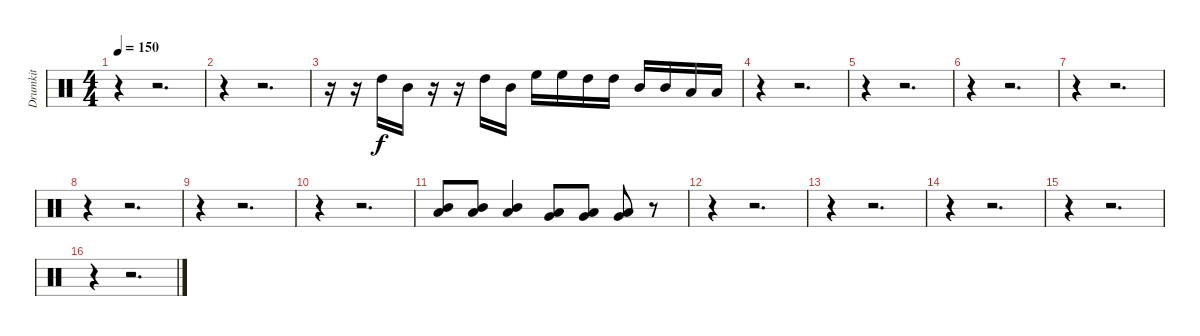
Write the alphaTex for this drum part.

\track ("Drumkit" "Drumkit") {instrument percussion}
\staff {score}
\articulation defaults
\ts (4 4)
\tempo 150
\clef neutral
\ks c
r.4{dy f} r.2{d} |
r.4 r.2{d} |
r.16 r.16 "High Tom (hit)".16 "Mid Tom (hit)".16 r.16 r.16 "High Tom (hit)".16 "Mid Tom (hit)".16 "High Floor Tom (hit)".16 "High Floor Tom (hit)".16 "High Tom (hit)".16 "High Tom (hit)".16 "Mid Tom (hit)".16 "Mid Tom (hit)".16 "Low Tom (hit)".16 "Low Tom (hit)".16 |
r.4 r.2{d} |
r.4 r.2{d} |
r.4 r.2{d} |
r.4 r.2{d} |
r.4 r.2{d} |
r.4 r.2{d} |
r.4 r.2{d} |
("Mid Tom (hit)" "Low Tom (hit)").8 ("Mid Tom (hit)" "Low Tom (hit)").8 ("Mid Tom (hit)" "Low Tom (hit)").4 ("Low Tom (hit)" "Very Low Tom (hit)").8 ("Low Tom (hit)" "Very Low Tom (hit)").8 ("Low Tom (hit)" "Very Low Tom (hit)").8 r.8 |
r.4 r.2{d} |
r.4 r.2{d} |
r.4 r.2{d} |
r.4 r.2{d} |
r.4 r.2{d}
